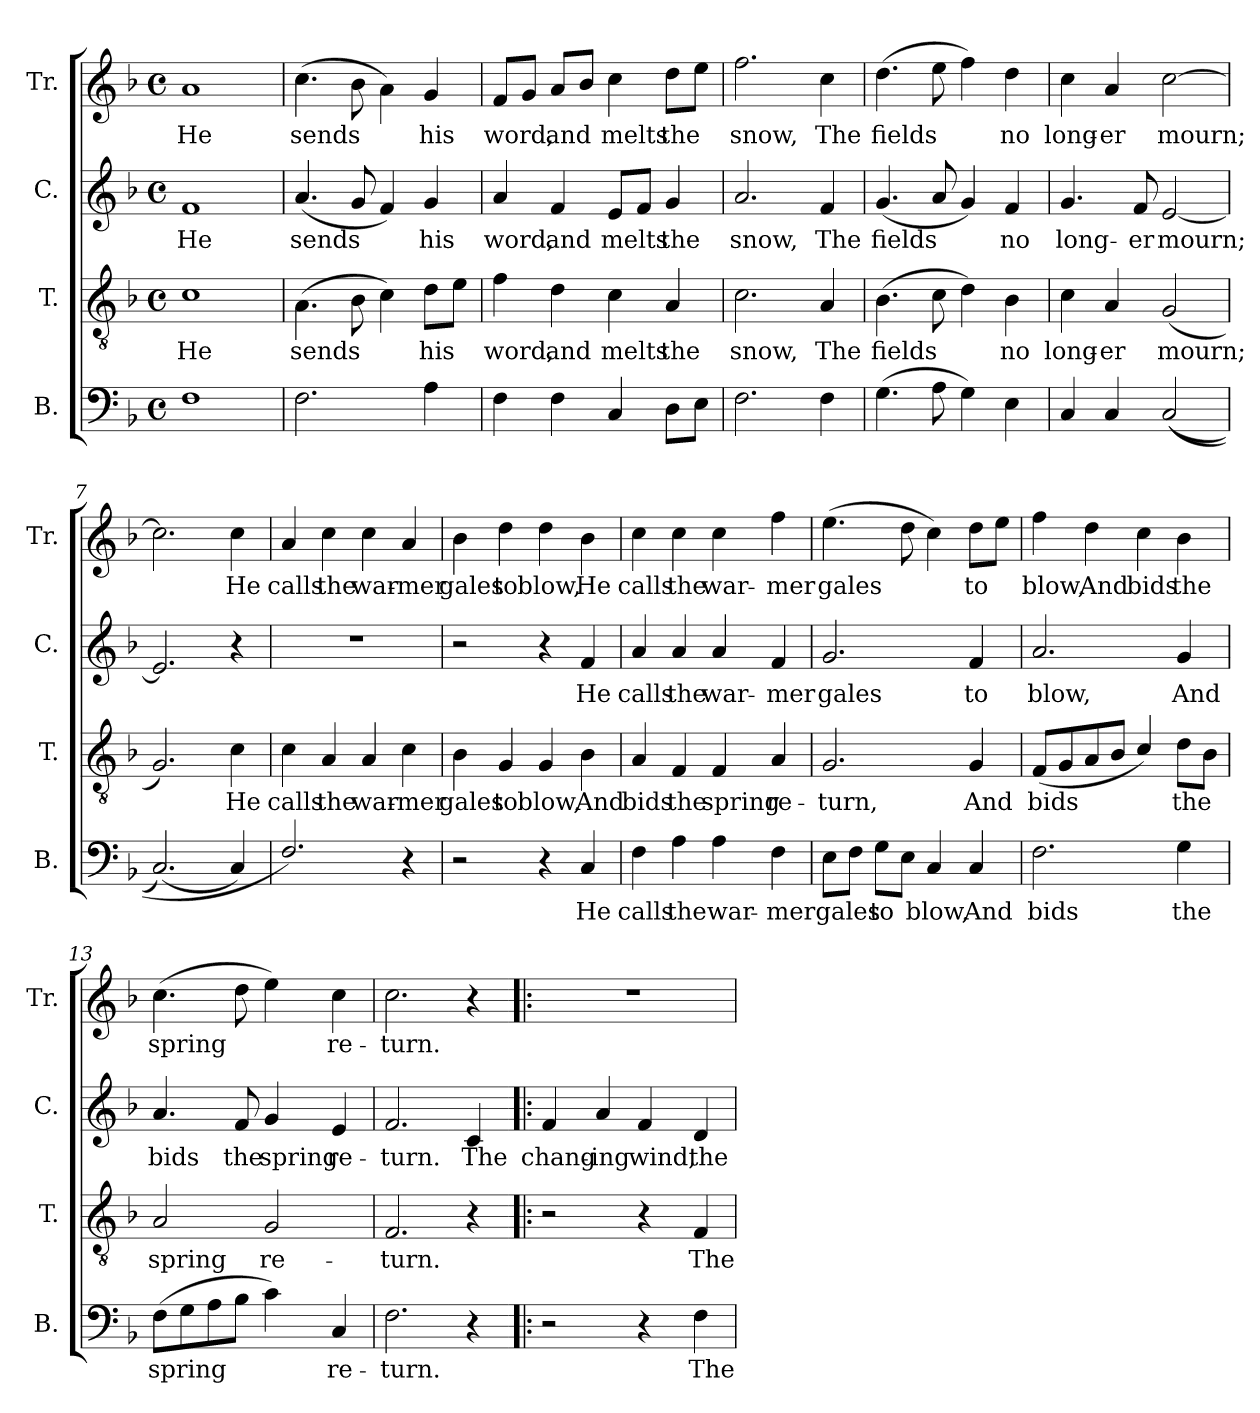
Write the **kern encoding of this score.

**kern	**text	**kern	**text	**kern	**text	**kern	**text
*part4	*part4	*part3	*part3	*part2	*part2	*part1	*part1
*staff4	*staff4	*staff3	*staff3	*staff2	*staff2	*staff1	*staff1
*I"B.	*	*I"T.	*	*I"C.	*	*I"Tr.	*
*I'B.	*	*I'T.	*	*I'C.	*	*I'Tr.	*
*clefF4	*	*clefGv2	*	*clefG2	*	*clefG2	*
*k[b-]	*	*k[b-]	*	*k[b-]	*	*k[b-]	*
*M4/4	*	*M4/4	*	*M4/4	*	*M4/4	*
*met(c)	*	*met(c)	*	*met(c)	*	*met(c)	*
*MM120	*	*MM120	*	*MM120	*	*MM120	*
=1	=1	=1	=1	=1	=1	=1	=1
!	!	!	!LO:LY:b	!	!LO:LY:b	!	!LO:LY:b
1F	.	1c	He	1f	He	1a	He
=2	=2	=2	=2	=2	=2	=2	=2
!	!	!	!LO:LY:b	!	!LO:LY:b	!	!LO:LY:b
2.F\	.	(>4.A\	sends	(<4.a/	sends	(>4.cc\	sends
.	.	8B-\	.	8g/	.	8b-\	.
.	.	4c\)	.	4f/)	.	4a\)	.
!	!	!	!LO:LY:b	!	!LO:LY:b	!	!LO:LY:b
4A\	.	8d\L	his	4g/	his	4g/	his
.	.	8e\J	.	.	.	.	.
=3	=3	=3	=3	=3	=3	=3	=3
!	!	!	!LO:LY:b	!	!LO:LY:b	!	!LO:LY:b
4F\	.	4f\	word,	4a/	word,	8f/L	word,
.	.	.	.	.	.	8g/J	.
!	!	!	!LO:LY:b	!	!LO:LY:b	!	!LO:LY:b
4F\	.	4d\	and	4f/	and	8a/L	and
.	.	.	.	.	.	8b-/J	.
!	!	!	!LO:LY:b	!	!LO:LY:b	!	!LO:LY:b
4C/	.	4c\	melts	8e/L	melts	4cc\	melts
.	.	.	.	8f/J	.	.	.
!	!	!	!LO:LY:b	!	!LO:LY:b	!	!LO:LY:b
8D\L	.	4A/	the	4g/	the	8dd\L	the
8E\J	.	.	.	.	.	8ee\J	.
=4	=4	=4	=4	=4	=4	=4	=4
!	!	!	!LO:LY:b	!	!LO:LY:b	!	!LO:LY:b
2.F\	.	2.c\	snow,	2.a/	snow,	2.ff\	snow,
!	!	!	!LO:LY:b	!	!LO:LY:b	!	!LO:LY:b
4F\	.	4A/	The	4f/	The	4cc\	The
=5	=5	=5	=5	=5	=5	=5	=5
!	!	!	!LO:LY:b	!	!LO:LY:b	!	!LO:LY:b
(>4.G\	.	(>4.B-\	fields	(<4.g/	fields	(>4.dd\	fields
8A\	.	8c\	.	8a/	.	8ee\	.
4G\)	.	4d\)	.	4g/)	.	4ff\)	.
!	!	!	!LO:LY:b	!	!LO:LY:b	!	!LO:LY:b
4E\	.	4B-\	no	4f/	no	4dd\	no
=6	=6	=6	=6	=6	=6	=6	=6
!	!	!	!LO:LY:b	!	!LO:LY:b	!	!LO:LY:b
4C/	.	4c\	long-	4.g/	long-	4cc\	long-
!	!	!	!LO:LY:b	!	!	!	!LO:LY:b
4C/	.	4A/	-er	.	.	4a/	-er
!	!	!	!	!	!LO:LY:b	!	!
.	.	.	.	8f/	-er	.	.
!	!	!	!LO:LY:b	!	!LO:LY:b	!	!LO:LY:b
(<(<2C/	.	(<2G/	mourn;	[2e/	mourn;	[2cc\	mourn;
=7	=7	=7	=7	=7	=7	=7	=7
(<2.C/)	.	2.G/)	.	2.e/]	.	2.cc\]	.
!	!	!	!LO:LY:b	!	!	!	!LO:LY:b
4C/)	.	4c\	He	4r	.	4cc\	He
!!LO:LB:g=z
=8	=8	=8	=8	=8	=8	=8	=8
!	!	!	!LO:LY:b	!	!	!	!LO:LY:b
2.F/)	.	4c\	calls	1r	.	4a/	calls
!	!	!	!LO:LY:b	!	!	!	!LO:LY:b
.	.	4A/	the	.	.	4cc\	the
!	!	!	!LO:LY:b	!	!	!	!LO:LY:b
.	.	4A/	war-	.	.	4cc\	war-
!	!	!	!LO:LY:b	!	!	!	!LO:LY:b
4r	.	4c\	-mer	.	.	4a/	-mer
=9	=9	=9	=9	=9	=9	=9	=9
!	!	!	!LO:LY:b	!	!	!	!LO:LY:b
2r	.	4B-\	gales	2r	.	4b-\	gales
!	!	!	!LO:LY:b	!	!	!	!LO:LY:b
.	.	4G/	to	.	.	4dd\	to
!	!	!	!LO:LY:b	!	!	!	!LO:LY:b
4r	.	4G/	blow,	4r	.	4dd\	blow,
!	!LO:LY:b	!	!LO:LY:b	!	!LO:LY:b	!	!LO:LY:b
4C/	He	4B-\	And	4f/	He	4b-\	He
=10	=10	=10	=10	=10	=10	=10	=10
!	!LO:LY:b	!	!LO:LY:b	!	!LO:LY:b	!	!LO:LY:b
4F\	calls	4A/	bids	4a/	calls	4cc\	calls
!	!LO:LY:b	!	!LO:LY:b	!	!LO:LY:b	!	!LO:LY:b
4A\	the	4F/	the	4a/	the	4cc\	the
!	!LO:LY:b	!	!LO:LY:b	!	!LO:LY:b	!	!LO:LY:b
4A\	war-	4F/	spring	4a/	war-	4cc\	war-
!	!LO:LY:b	!	!LO:LY:b	!	!LO:LY:b	!	!LO:LY:b
4F\	-mer	4A/	re-	4f/	-mer	4ff\	-mer
=11	=11	=11	=11	=11	=11	=11	=11
!	!LO:LY:b	!	!LO:LY:b	!	!LO:LY:b	!	!LO:LY:b
8E\L	gales	2.G/	-turn,	2.g/	gales	(>4.ee\	gales
8F\J	.	.	.	.	.	.	.
!	!LO:LY:b	!	!	!	!	!	!
8G\L	to	.	.	.	.	.	.
8E\J	.	.	.	.	.	8dd\	.
!	!LO:LY:b	!	!	!	!	!	!
4C/	blow,	.	.	.	.	4cc\)	.
!	!LO:LY:b	!	!LO:LY:b	!	!LO:LY:b	!	!LO:LY:b
4C/	And	4G/	And	4f/	to	8dd\L	to
.	.	.	.	.	.	8ee\J	.
=12	=12	=12	=12	=12	=12	=12	=12
!	!LO:LY:b	!	!LO:LY:b	!	!LO:LY:b	!	!LO:LY:b
2.F\	bids	(<8F/L	bids	2.a/	blow,	4ff\	blow,
.	.	8G/	.	.	.	.	.
!	!	!	!	!	!	!	!LO:LY:b
.	.	8A/	.	.	.	4dd\	And
.	.	8B-/J	.	.	.	.	.
!	!	!	!	!	!	!	!LO:LY:b
.	.	4c/)	.	.	.	4cc\	bids
!	!LO:LY:b	!	!LO:LY:b	!	!LO:LY:b	!	!LO:LY:b
4G\	the	8d\L	the	4g/	And	4b-\	the
.	.	8B-\J	.	.	.	.	.
!!LO:LB:g=z
=13	=13	=13	=13	=13	=13	=13	=13
!	!LO:LY:b	!	!LO:LY:b	!	!LO:LY:b	!	!LO:LY:b
(>8F\L	spring	2A/	spring	4.a/	bids	(>4.cc\	spring
8G\	.	.	.	.	.	.	.
8A\	.	.	.	.	.	.	.
!	!	!	!	!	!LO:LY:b	!	!
8B-\J	.	.	.	8f/	the	8dd\	.
!	!	!	!LO:LY:b	!	!LO:LY:b	!	!
4c\)	.	2G/	re-	4g/	spring	4ee\)	.
!	!LO:LY:b	!	!	!	!LO:LY:b	!	!LO:LY:b
4C/	re-	.	.	4e/	re-	4cc\	re-
=14	=14	=14	=14	=14	=14	=14	=14
!	!LO:LY:b	!	!LO:LY:b	!	!LO:LY:b	!	!LO:LY:b
2.F\	-turn.	2.F/	-turn.	2.f/	-turn.	2.cc\	-turn.
!	!	!	!	!	!LO:LY:b	!	!
4r	.	4r	.	4c/	The	4r	.
=15!|:	=15!|:	=15!|:	=15!|:	=15!|:	=15!|:	=15!|:	=15!|:
!	!	!	!	!	!LO:LY:b	!	!
2r	.	2r	.	4f/	chang-	1r	.
!	!	!	!	!	!LO:LY:b	!	!
.	.	.	.	4a/	-ing	.	.
!	!	!	!	!	!LO:LY:b	!	!
4r	.	4r	.	4f/	wind,	.	.
!	!LO:LY:b	!	!LO:LY:b	!	!LO:LY:b	!	!
4F\	The	4F/	The	4d/	the	.	.
=	=	=	=	=	=	=	=
*-	*-	*-	*-	*-	*-	*-	*-
